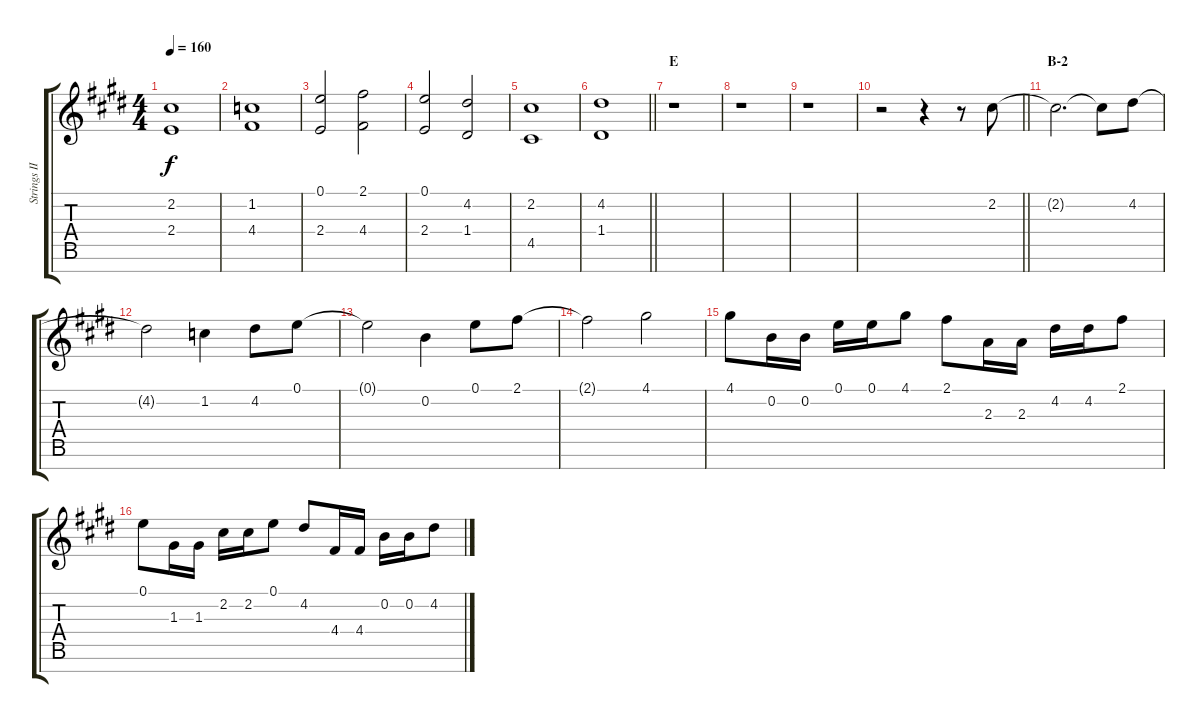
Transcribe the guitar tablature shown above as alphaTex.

\track ("Strings II" "Strings II") {instrument stringensemble1}
\staff {score tabs}
\tuning (E5 B4 G4 D4 A3 E3 B2) {hide}
\ts (4 4)
\tempo 160
\clef g2
\ks e
(2.2 2.4).1{dy f} |
(1.2 4.4).1 |
(0.1 2.4).2 (2.1 4.4).2 |
(0.1 2.4).2 (4.2 1.4).2 |
(2.2 4.5).1 |
\barLineRight lightlight
(4.2 1.4).1 |
\section ("" "E")
r.1 |
r.1 |
r.1 |
\barLineRight lightlight
r.2 r.4 r.8 2.2.8 |
\section ("" "B-2")
2.2{t}.2{d} 2.2{t}.8 4.2.8 |
4.2{t}.2 1.2.4 4.2.8 0.1.8 |
0.1{t}.2 0.2.4 0.1.8 2.1.8 |
2.1{t}.2 4.1.2 |
4.1.8 0.2.16 0.2.16 0.1.16 0.1.16 4.1.8 2.1.8 2.3.16 2.3.16 4.2.16 4.2.16 2.1.8 |
0.1.8 1.3.16 1.3.16 2.2.16 2.2.16 0.1.8 4.2.8 4.4.16 4.4.16 0.2.16 0.2.16 4.2.8
